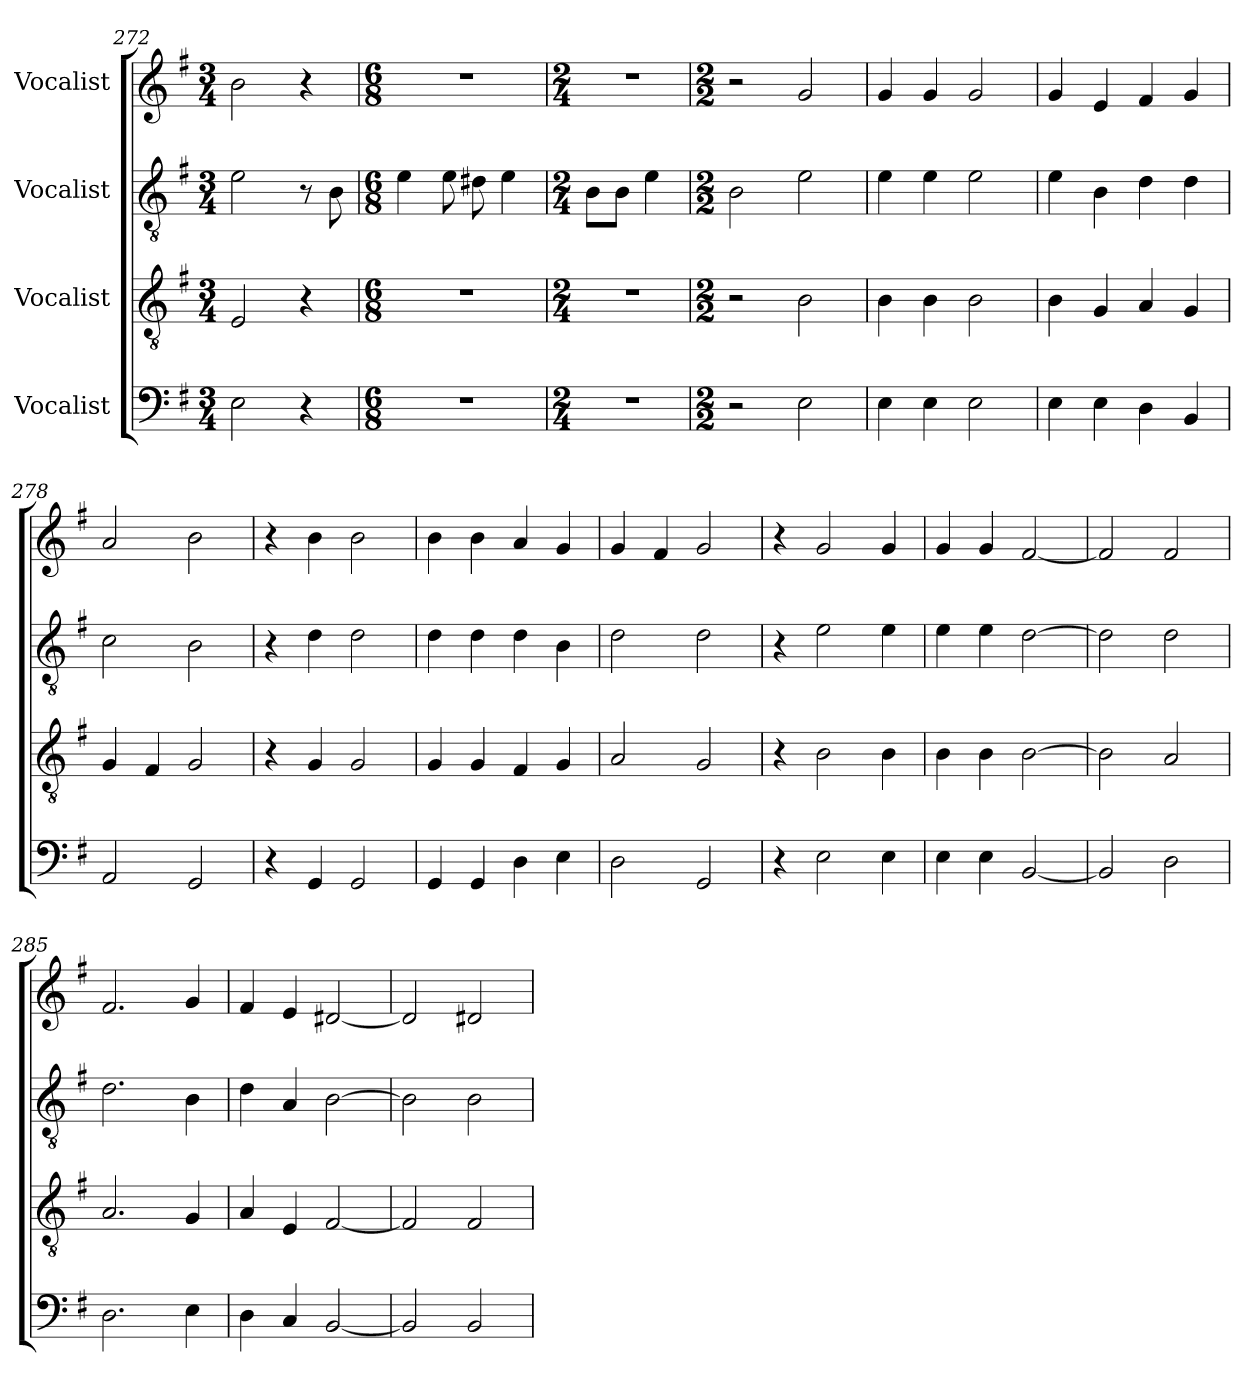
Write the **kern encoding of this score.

**kern	**kern	**kern	**kern
*part4	*part3	*part2	*part1
*staff4	*staff3	*staff2	*staff1
*I"Vocalist	*I"Vocalist	*I"Vocalist	*I"Vocalist
*clefF4	*clefGv2	*clefGv2	*clefG2
*k[f#]	*k[f#]	*k[f#]	*k[f#]
*M3/4	*M3/4	*M3/4	*M3/4
=272	=272	=272	=272
2E\	2E/	2e\	2b\
4r	4r	8r	4r
.	.	8B\	.
=273	=273	=273	=273
*M6/8	*M6/8	*M6/8	*M6/8
2.r	2.r	4e\	2.r
.	.	8e\	.
.	.	8d#X\	.
.	.	4e\	.
=274	=274	=274	=274
*M2/4	*M2/4	*M2/4	*M2/4
2r	2r	8B\L	2r
.	.	8B\J	.
.	.	4e\	.
=275	=275	=275	=275
*M2/2	*M2/2	*M2/2	*M2/2
2r	2r	2B\	2r
2E\	2B\	2e\	2g/
=276	=276	=276	=276
4E\	4B\	4e\	4g/
4E\	4B\	4e\	4g/
2E\	2B\	2e\	2g/
=277	=277	=277	=277
4E\	4B\	4e\	4g/
4E\	4G/	4B\	4e/
4D\	4A/	4d\	4f#/
4BB/	4G/	4d\	4g/
=278	=278	=278	=278
2AA/	4G/	2c\	2a/
.	4F#/	.	.
2GG/	2G/	2B\	2b\
=279	=279	=279	=279
4r	4r	4r	4r
4GG/	4G/	4d\	4b\
2GG/	2G/	2d\	2b\
=280	=280	=280	=280
4GG/	4G/	4d\	4b\
4GG/	4G/	4d\	4b\
4D\	4F#/	4d\	4a/
4E\	4G/	4B\	4g/
=281	=281	=281	=281
2D\	2A/	2d\	4g/
.	.	.	4f#/
2GG/	2G/	2d\	2g/
=282	=282	=282	=282
4r	4r	4r	4r
2E\	2B\	2e\	2g/
4E\	4B\	4e\	4g/
=283	=283	=283	=283
4E\	4B\	4e\	4g/
4E\	4B\	4e\	4g/
[2BB/	[2B\	[2d\	[2f#/
=284	=284	=284	=284
2BB/]	2B\]	2d\]	2f#/]
2D\	2A/	2d\	2f#/
=285	=285	=285	=285
2.D\	2.A/	2.d\	2.f#/
4E\	4G/	4B\	4g/
=286	=286	=286	=286
4D\	4A/	4d\	4f#/
4C/	4E/	4A/	4e/
[2BB/	[2F#/	[2B\	[2d#X/
=287	=287	=287	=287
2BB/]	2F#/]	2B\]	2d#/]
2BB/	2F#/	2B\	2d#X/
=	=	=	=
*-	*-	*-	*-
